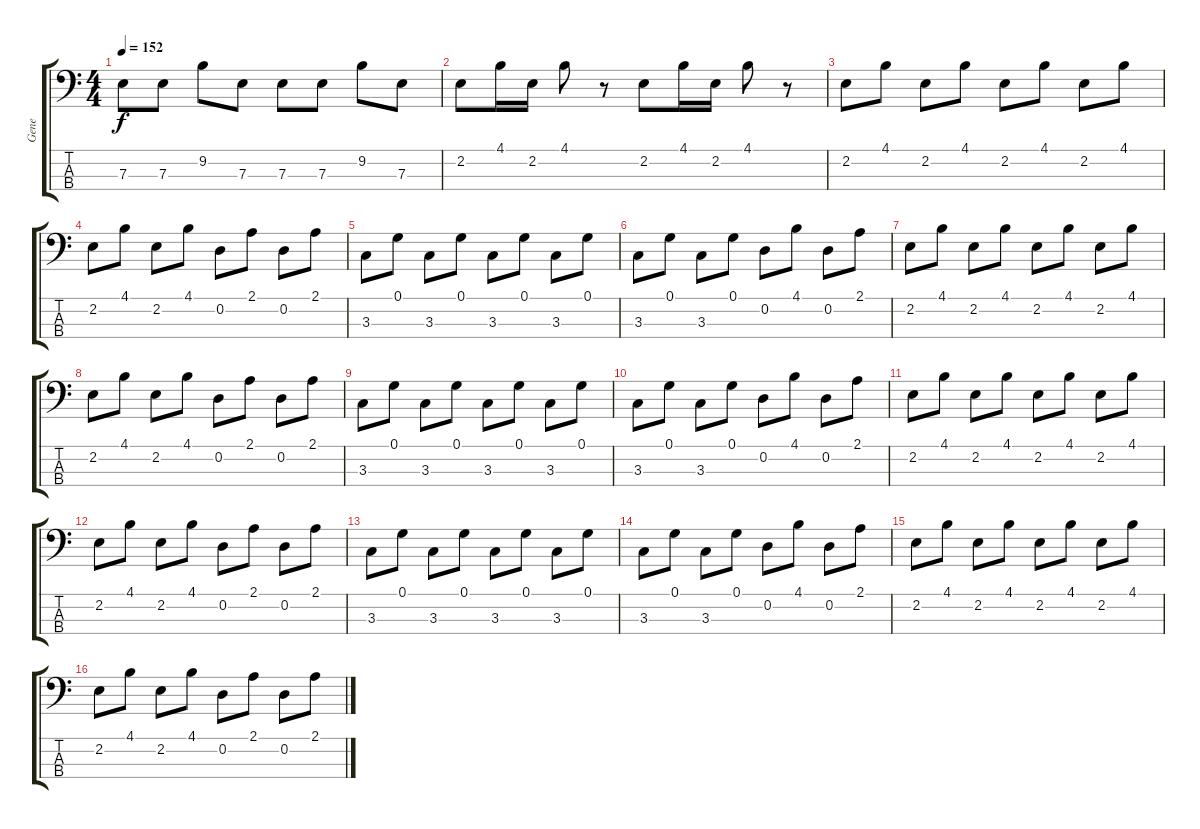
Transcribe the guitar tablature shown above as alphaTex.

\track ("Gene" "Gene") {instrument electricbassfinger}
\staff {score tabs}
\tuning (G2 D2 A1 E1) {hide}
\ts (4 4)
\tempo 152
\clef f4
\ks c
7.3.8{dy f} 7.3.8 9.2.8 7.3.8 7.3.8 7.3.8 9.2.8 7.3.8 |
2.2.8 4.1.16 2.2.16 4.1.8 r.8 2.2.8 4.1.16 2.2.16 4.1.8 r.8 |
2.2.8 4.1.8 2.2.8 4.1.8 2.2.8 4.1.8 2.2.8 4.1.8 |
2.2.8 4.1.8 2.2.8 4.1.8 0.2.8 2.1.8 0.2.8 2.1.8 |
3.3.8 0.1.8 3.3.8 0.1.8 3.3.8 0.1.8 3.3.8 0.1.8 |
3.3.8 0.1.8 3.3.8 0.1.8 0.2.8 4.1.8 0.2.8 2.1.8 |
2.2.8 4.1.8 2.2.8 4.1.8 2.2.8 4.1.8 2.2.8 4.1.8 |
2.2.8 4.1.8 2.2.8 4.1.8 0.2.8 2.1.8 0.2.8 2.1.8 |
3.3.8 0.1.8 3.3.8 0.1.8 3.3.8 0.1.8 3.3.8 0.1.8 |
3.3.8 0.1.8 3.3.8 0.1.8 0.2.8 4.1.8 0.2.8 2.1.8 |
2.2.8 4.1.8 2.2.8 4.1.8 2.2.8 4.1.8 2.2.8 4.1.8 |
2.2.8 4.1.8 2.2.8 4.1.8 0.2.8 2.1.8 0.2.8 2.1.8 |
3.3.8 0.1.8 3.3.8 0.1.8 3.3.8 0.1.8 3.3.8 0.1.8 |
3.3.8 0.1.8 3.3.8 0.1.8 0.2.8 4.1.8 0.2.8 2.1.8 |
2.2.8 4.1.8 2.2.8 4.1.8 2.2.8 4.1.8 2.2.8 4.1.8 |
2.2.8 4.1.8 2.2.8 4.1.8 0.2.8 2.1.8 0.2.8 2.1.8
